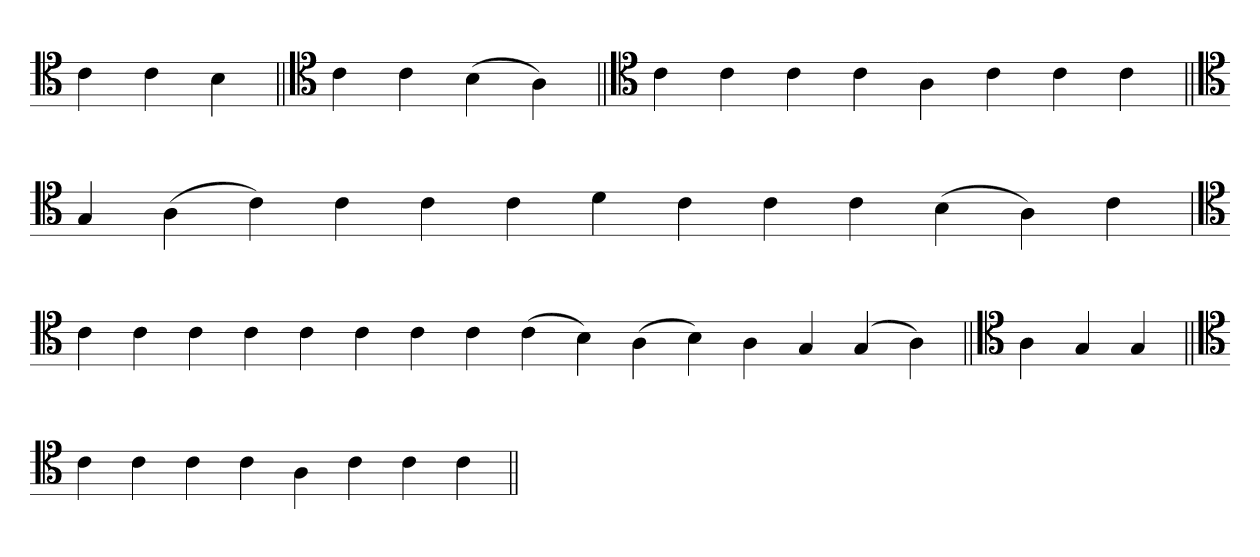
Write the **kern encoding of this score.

**kern
*part1
*staff1
*clefC4
=
4c
4c
4B
=||
*clefC4
4c
4c
(4B
4A)
=||
*clefC4
4c
4c
4c
4c
4A
4c
4c
4c
=||
*clefC4
4G
(4A
4c)
4c
4c
4c
4d
4c
4c
4c
(4B
4A)
4c
=
*clefC4
4c
4c
4c
4c
4c
4c
4c
4c
(4c
4B)
(4A
4B)
4A
4G
(4G
4A)
=||
*clefC4
4A
4G
4G
=||
*clefC4
4c
4c
4c
4c
4A
4c
4c
4c
=||
*-
